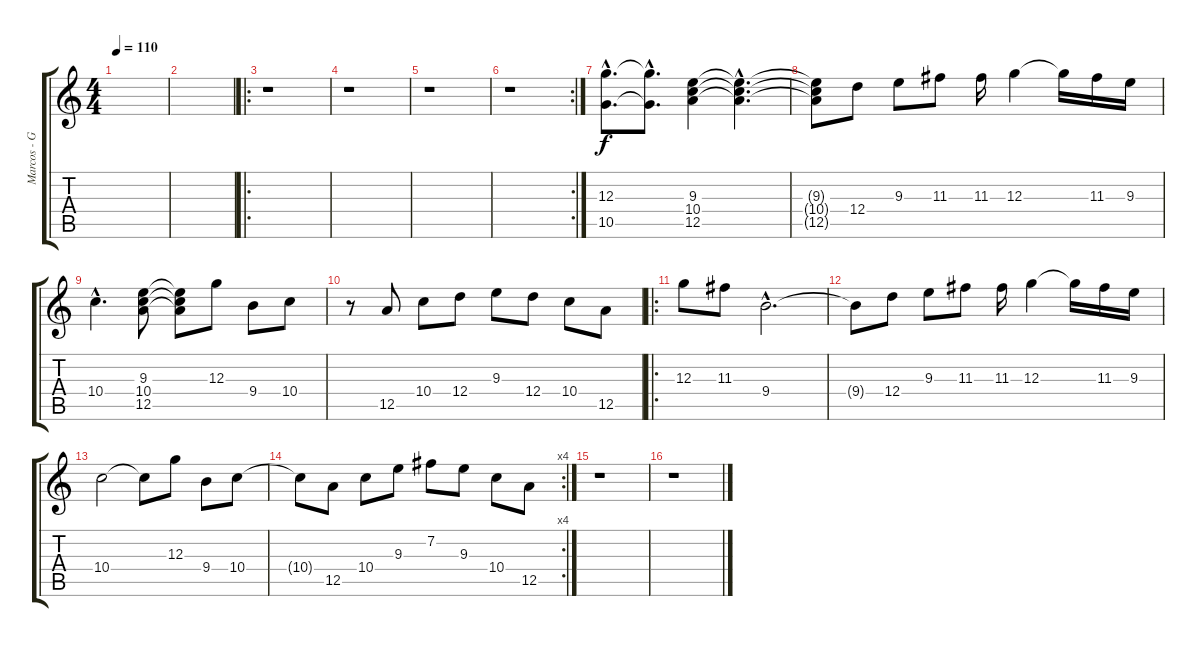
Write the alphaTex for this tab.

\track ("Marcos - Guitarra 1" "Marcos - G") {instrument electricguitarclean}
\staff {score tabs}
\tuning (E4 B3 G3 D3 A2 E2) {hide}
\ts (4 4)
\tempo 110
\clef g2
\ks c
|
|
\ro
r.1 |
r.1 |
r.1 |
\rc 2
r.1 |
(12.3{hac} 10.5{hac}).8{d} (12.3{hac t} 10.5{hac t}).8{d} (9.3 10.4 12.5).4 (9.3{hac t} 10.4{hac t} 12.5{hac t}).4{d} |
(9.3{t} 10.4{t} 12.5{t}).8 12.4.8 9.3.8 11.3.8 11.3.16 12.3.4 12.3{t}.16 11.3.16 9.3.16 |
10.4{hac}.4{d} (9.3 10.4 12.5).8 (9.3{t} 10.4{t} 12.5{t}).8 12.3.8 9.4.8 10.4.8 |
r.8 12.5.8 10.4.8 12.4.8 9.3.8 12.4.8 10.4.8 12.5.8 |
\ro
12.3.8 11.3.8 9.4{hac}.2{d} |
9.4{t}.8 12.4.8 9.3.8 11.3.8 11.3.16 12.3.4 12.3{t}.16 11.3.16 9.3.16 |
10.4.2 10.4{t}.8 12.3.8 9.4.8 10.4.8 |
\rc 4
10.4{t}.8 12.5.8 10.4.8 9.3.8 7.2.8 9.3.8 10.4.8 12.5.8 |
r.1 |
r.1
